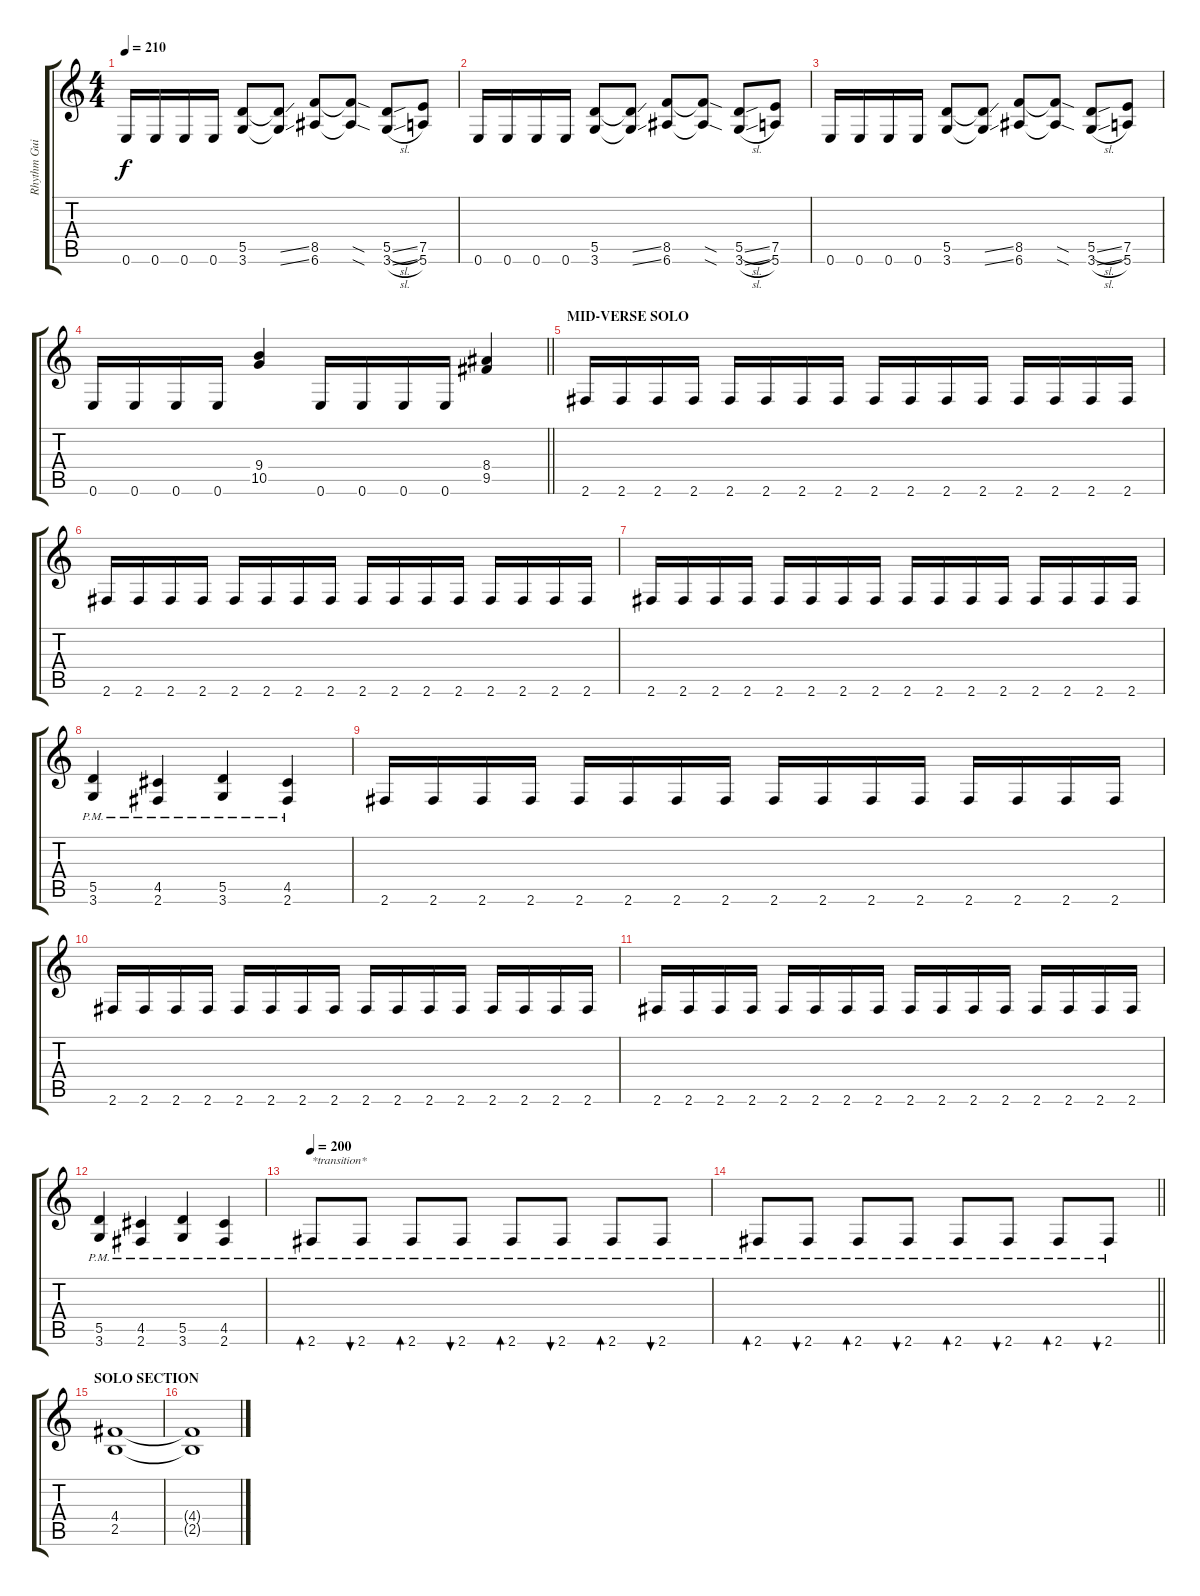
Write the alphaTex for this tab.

\track ("Rhythm Guitar 1 - John Laux" "Rhythm Gui") {instrument distortionguitar}
\staff {score tabs}
\tuning (E4 B3 G3 D3 A2 E2) {hide}
\ts (4 4)
\tempo 210
\clef g2
\ks c
0.6.16{dy f} 0.6.16 0.6.16 0.6.16 (5.5 3.6).8 (5.5{ss t} 3.6{ss t}).8 (8.5 6.6).8 (8.5{sod t} 6.6{sod t}).8 (5.5{sl} 3.6{sl}).8 (7.5 5.6).8 |
0.6.16 0.6.16 0.6.16 0.6.16 (5.5 3.6).8 (5.5{ss t} 3.6{ss t}).8 (8.5 6.6).8 (8.5{sod t} 6.6{sod t}).8 (5.5{sl} 3.6{sl}).8 (7.5 5.6).8 |
0.6.16 0.6.16 0.6.16 0.6.16 (5.5 3.6).8 (5.5{ss t} 3.6{ss t}).8 (8.5 6.6).8 (8.5{sod t} 6.6{sod t}).8 (5.5{sl} 3.6{sl}).8 (7.5 5.6).8 |
\barLineRight lightlight
0.6.16 0.6.16 0.6.16 0.6.16 (9.4 10.5).4 0.6.16 0.6.16 0.6.16 0.6.16 (8.4 9.5).4 |
\section ("" "MID-VERSE SOLO")
2.6.16 2.6.16 2.6.16 2.6.16 2.6.16 2.6.16 2.6.16 2.6.16 2.6.16 2.6.16 2.6.16 2.6.16 2.6.16 2.6.16 2.6.16 2.6.16 |
2.6.16 2.6.16 2.6.16 2.6.16 2.6.16 2.6.16 2.6.16 2.6.16 2.6.16 2.6.16 2.6.16 2.6.16 2.6.16 2.6.16 2.6.16 2.6.16 |
2.6.16 2.6.16 2.6.16 2.6.16 2.6.16 2.6.16 2.6.16 2.6.16 2.6.16 2.6.16 2.6.16 2.6.16 2.6.16 2.6.16 2.6.16 2.6.16 |
(5.5{pm} 3.6{pm}).4 (4.5{pm} 2.6{pm}).4 (5.5{pm} 3.6{pm}).4 (4.5{pm} 2.6{pm}).4 |
2.6.16 2.6.16 2.6.16 2.6.16 2.6.16 2.6.16 2.6.16 2.6.16 2.6.16 2.6.16 2.6.16 2.6.16 2.6.16 2.6.16 2.6.16 2.6.16 |
2.6.16 2.6.16 2.6.16 2.6.16 2.6.16 2.6.16 2.6.16 2.6.16 2.6.16 2.6.16 2.6.16 2.6.16 2.6.16 2.6.16 2.6.16 2.6.16 |
2.6.16 2.6.16 2.6.16 2.6.16 2.6.16 2.6.16 2.6.16 2.6.16 2.6.16 2.6.16 2.6.16 2.6.16 2.6.16 2.6.16 2.6.16 2.6.16 |
(5.5{pm} 3.6{pm}).4 (4.5{pm} 2.6{pm}).4 (5.5{pm} 3.6{pm}).4 (4.5{pm} 2.6{pm}).4 |
\tempo 200
2.6{pm}.8{bd 60 txt "*transition*"} 2.6{pm}.8{bu 60} 2.6{pm}.8{bd 60} 2.6{pm}.8{bu 60} 2.6{pm}.8{bd 60} 2.6{pm}.8{bu 60} 2.6{pm}.8{bd 60} 2.6{pm}.8{bu 60} |
\barLineRight lightlight
2.6{pm}.8{bd 60} 2.6{pm}.8{bu 60} 2.6{pm}.8{bd 60} 2.6{pm}.8{bu 60} 2.6{pm}.8{bd 60} 2.6{pm}.8{bu 60} 2.6{pm}.8{bd 60} 2.6{pm}.8{bu 60} |
\section ("" "SOLO SECTION")
(4.4 2.5).1 |
(4.4{t} 2.5{t}).1
